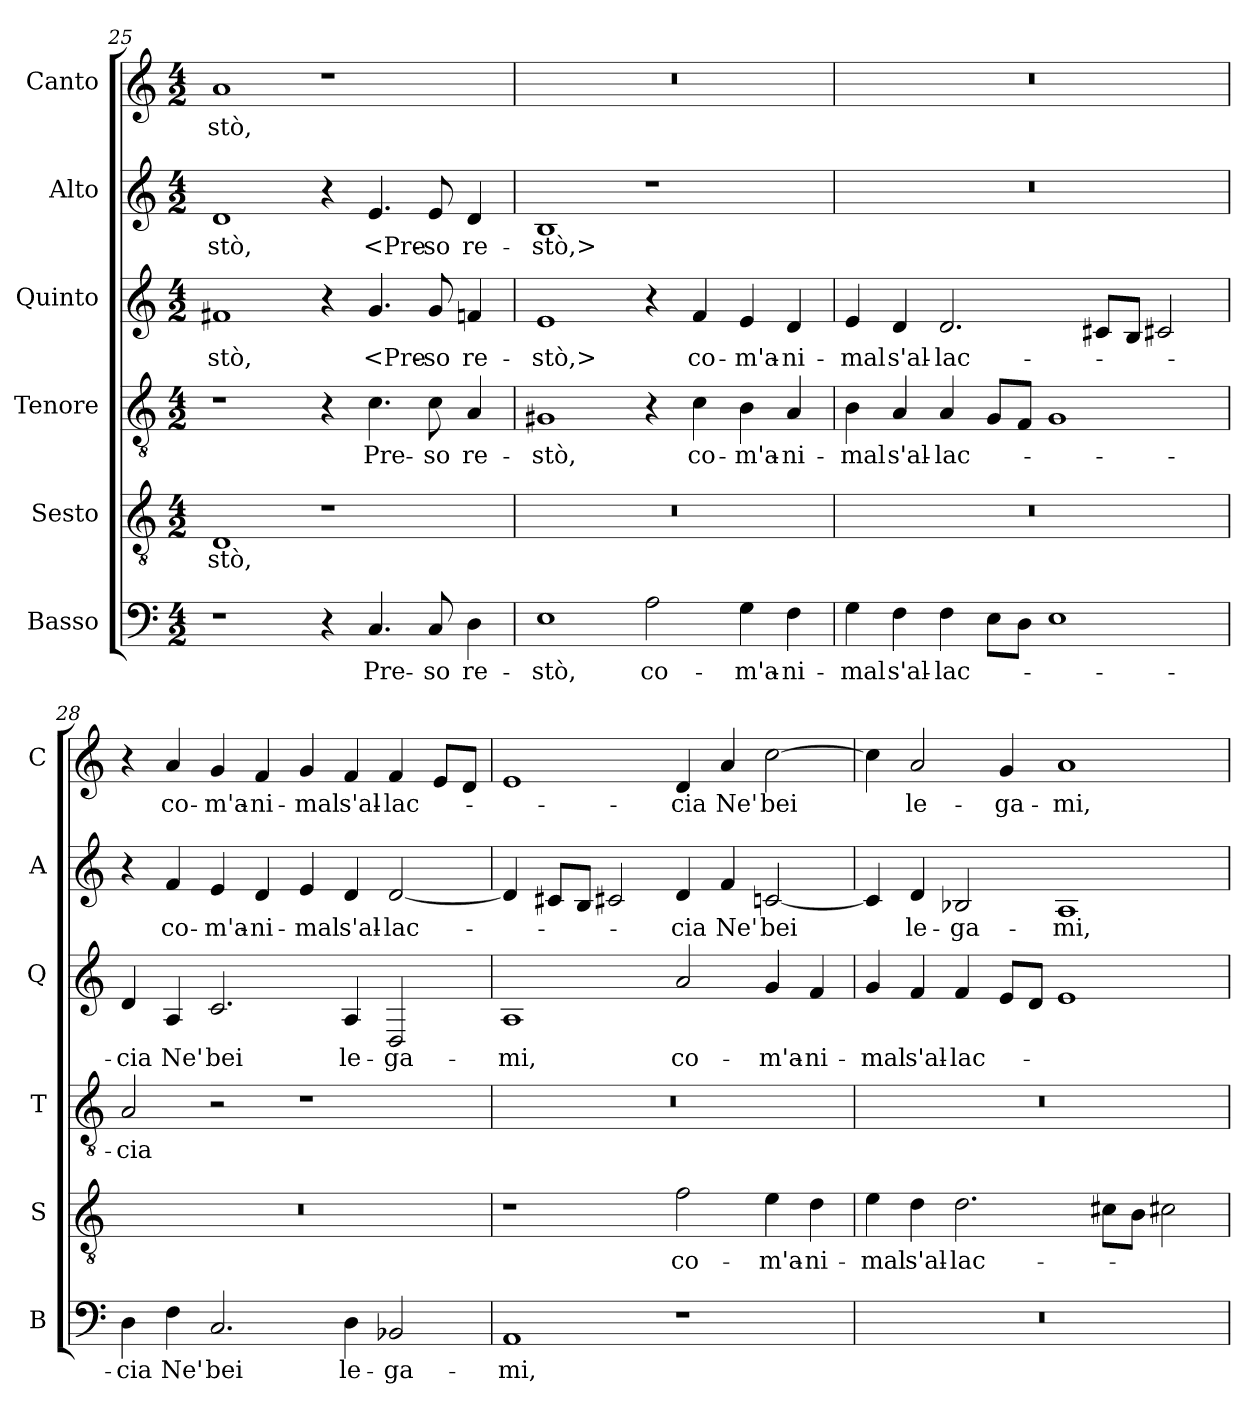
**kern	**text	**kern	**text	**kern	**text	**kern	**text	**kern	**text	**kern	**text
*part6	*part6	*part5	*part5	*part4	*part4	*part3	*part3	*part2	*part2	*part1	*part1
*staff6	*staff6	*staff5	*staff5	*staff4	*staff4	*staff3	*staff3	*staff2	*staff2	*staff1	*staff1
*I"Basso	*	*I"Sesto	*	*I"Tenore	*	*I"Quinto	*	*I"Alto	*	*I"Canto	*
*I'B	*	*I'S	*	*I'T	*	*I'Q	*	*I'A	*	*I'C	*
*clefF4	*	*clefGv2	*	*clefGv2	*	*clefG2	*	*clefG2	*	*clefG2	*
*k[]	*	*k[]	*	*k[]	*	*k[]	*	*k[]	*	*k[]	*
*a:	*	*a:	*	*a:	*	*a:	*	*a:	*	*a:	*
*M4/2	*	*M4/2	*	*M4/2	*	*M4/2	*	*M4/2	*	*M4/2	*
=25	=25	=25	=25	=25	=25	=25	=25	=25	=25	=25	=25
1r	.	1D	-stò,	1r	.	1f#X	-stò,	1d	-stò,	1a	-stò,
4r	.	1r	.	4r	.	4r	.	4r	.	1r	.
4.C	Pre-	.	.	4.c	Pre-	4.g	<Pre-	4.e	<Pre-	.	.
8C	-so	.	.	8c	-so	8g	-so	8e	-so	.	.
4D	re-	.	.	4A	re-	4fn	re-	4d	re-	.	.
=26	=26	=26	=26	=26	=26	=26	=26	=26	=26	=26	=26
1E	-stò,	0r	.	1G#X	-stò,	1e	-stò,>	1B	-stò,>	0r	.
2A	co-	.	.	4r	.	4r	.	1r	.	.	.
.	.	.	.	4c	co-	4f	co-	.	.	.	.
4G	-m'a-	.	.	4B	-m'a-	4e	-m'a-	.	.	.	.
4F	-ni-	.	.	4A	-ni-	4d	-ni-	.	.	.	.
=27	=27	=27	=27	=27	=27	=27	=27	=27	=27	=27	=27
4G	-mal	0r	.	4B	-mal	4e	-mal	0r	.	0r	.
4F	s'al-	.	.	4A	s'al-	4d	s'al-	.	.	.	.
4F	-lac-	.	.	4A	-lac-	2.d	-lac-	.	.	.	.
8EL	.	.	.	8GL	.	.	.	.	.	.	.
8DJ	.	.	.	8FJ	.	.	.	.	.	.	.
1E	.	.	.	1G	.	.	.	.	.	.	.
.	.	.	.	.	.	8c#XL	.	.	.	.	.
.	.	.	.	.	.	8BJ	.	.	.	.	.
.	.	.	.	.	.	2c#X	.	.	.	.	.
=28	=28	=28	=28	=28	=28	=28	=28	=28	=28	=28	=28
4D	-cia	0r	.	2A	-cia	4d	-cia	4r	.	4r	.
4F	Ne'	.	.	.	.	4A	Ne'	4f	co-	4a	co-
2.C	bei	.	.	2r	.	2.c	bei	4e	-m'a-	4g	-m'a-
.	.	.	.	.	.	.	.	4d	-ni-	4f	-ni-
.	.	.	.	1r	.	.	.	4e	-mal	4g	-mal
4D	le-	.	.	.	.	4A	le-	4d	s'al-	4f	s'al-
2BB-X	-ga-	.	.	.	.	2D	-ga-	[2d	-lac-	4f	-lac-
.	.	.	.	.	.	.	.	.	.	8eL	.
.	.	.	.	.	.	.	.	.	.	8dJ	.
=29	=29	=29	=29	=29	=29	=29	=29	=29	=29	=29	=29
1AA	-mi,	1r	.	0r	.	1A	-mi,	4d]	.	1e	.
.	.	.	.	.	.	.	.	8c#XL	.	.	.
.	.	.	.	.	.	.	.	8BJ	.	.	.
.	.	.	.	.	.	.	.	2c#X	.	.	.
1r	.	2f	co-	.	.	2a	co-	4d	-cia	4d	-cia
.	.	.	.	.	.	.	.	4f	Ne'	4a	Ne'
.	.	4e	-m'a-	.	.	4g	-m'a-	[2cn	bei	[2cc	bei
.	.	4d	-ni-	.	.	4f	-ni-	.	.	.	.
=30	=30	=30	=30	=30	=30	=30	=30	=30	=30	=30	=30
0r	.	4e	-mal	0r	.	4g	-mal	4c]	.	4cc]	.
.	.	4d	s'al-	.	.	4f	s'al-	4d	le-	2a	le-
.	.	2.d	-lac-	.	.	4f	-lac-	2B-X	-ga-	.	.
.	.	.	.	.	.	8eL	.	.	.	4g	-ga-
.	.	.	.	.	.	8dJ	.	.	.	.	.
.	.	.	.	.	.	1e	.	1A	-mi,	1a	-mi,
.	.	8c#XL	.	.	.	.	.	.	.	.	.
.	.	8BJ	.	.	.	.	.	.	.	.	.
.	.	2c#X	.	.	.	.	.	.	.	.	.
=	=	=	=	=	=	=	=	=	=	=	=
*-	*-	*-	*-	*-	*-	*-	*-	*-	*-	*-	*-
